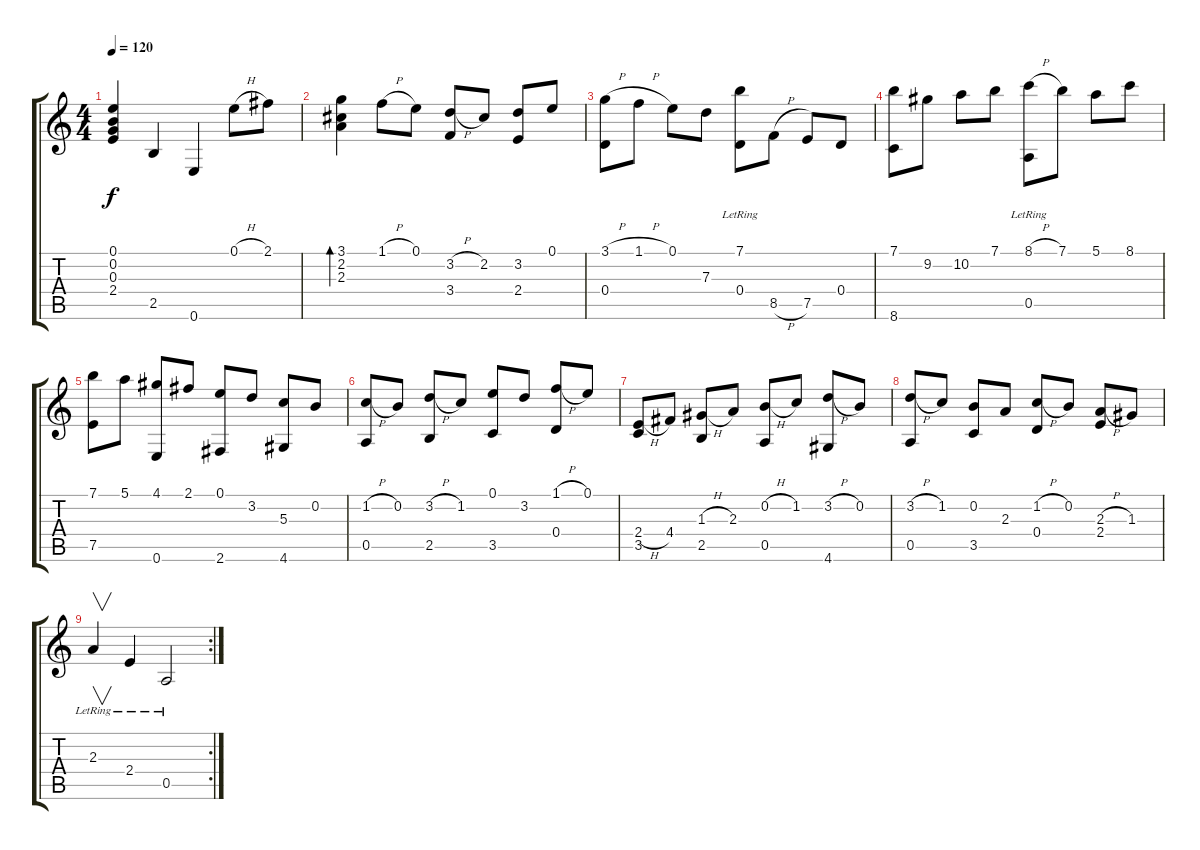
\track "" {instrument acousticguitarnylon}
\staff {score tabs}
\tuning (E4 B3 G3 D3 A2 E2) {hide}
\ts (4 4)
\tempo 120
\clef g2
\ks c
(0.1 0.2 0.3 2.4).4{dy f} 2.5.4 0.6.4 0.1{h}.8 2.1.8 |
(3.1 2.2 2.3).4{bd 120} 1.1{h}.8 0.1.8 (3.2{h} 3.4).8 2.2.8 (3.2 2.4).8 0.1.8 |
(3.1{h} 0.4).8 1.1{h}.8 0.1.8 7.3.8 (7.1{lr} 0.4).8 8.5{h}.8 7.5.8 0.4.8 |
(7.1 8.6).8 9.2.8 10.2.8 7.1.8 (8.1{h} 0.5{lr}).8 7.1.8 5.1.8 8.1.8 |
(7.1 7.5).8 5.1.8 (4.1 0.6).8 2.1.8 (0.1 2.6).8 3.2.8 (5.3 4.6).8 0.2.8 |
(1.2{h} 0.5).8 0.2.8 (3.2{h} 2.5).8 1.2.8 (0.1 3.5).8 3.2.8 (1.1{h} 0.4).8 0.1.8 |
(2.4{h} 3.5).8 4.4.8 (1.3{h} 2.5).8 2.3.8 (0.2{h} 0.5).8 1.2.8 (3.2{h} 4.6).8 0.2.8 |
(3.2{h} 0.5).8 1.2.8 (0.2 3.5).8 2.3.8 (1.2{h} 0.4).8 0.2.8 (2.3{h} 2.4).8 1.3.8 |
\rc 2
2.3{lr}.4{v} 2.4{lr}.4 0.5{lr}.2
